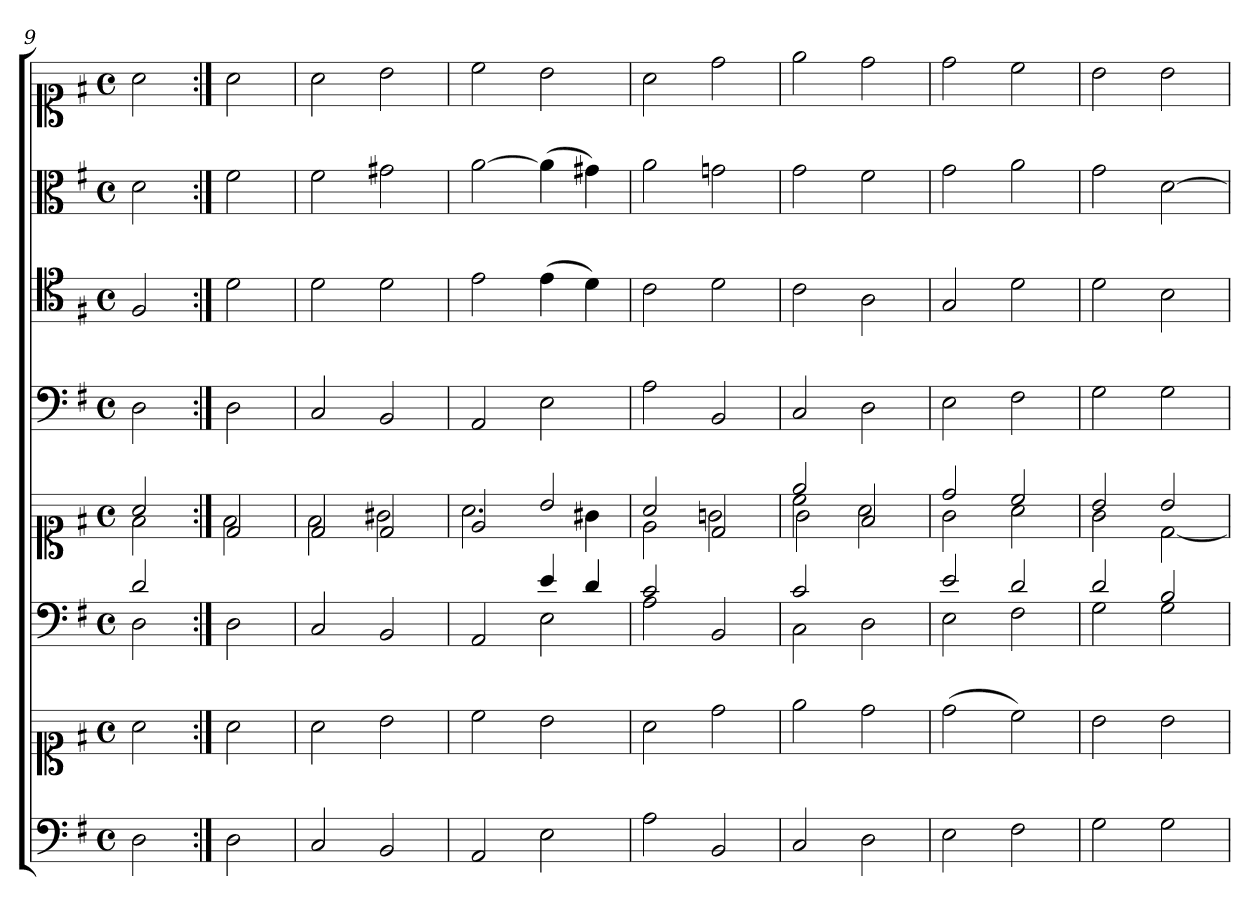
**kern	**kern	**kern	**kern	**kern	**kern	**kern	**kern
*part6	*part6	*part5	*part5	*part4	*part3	*part2	*part1
*staff8	*staff7	*staff6	*staff5	*staff4	*staff3	*staff2	*staff1
*clefF4	*clefC1	*clefF4	*clefC1	*clefF4	*clefC4	*clefC3	*clefC1
*k[f#]	*k[f#]	*k[f#]	*k[f#]	*k[f#]	*k[f#]	*k[f#]	*k[f#]
*G:	*G:	*G:	*G:	*G:	*G:	*G:	*G:
*M4/4	*M4/4	*M4/4	*M4/4	*M4/4	*M4/4	*M4/4	*M4/4
*met(c)	*met(c)	*met(c)	*met(c)	*met(c)	*met(c)	*met(c)	*met(c)
=9	=9	=9	=9	=9	=9	=9	=9
*	*	*^	*^	*	*	*	*
2D	2a	2d	2D	2a	2f#	2D	2F#	2d	2a
*	*	*v	*v	*	*	*	*	*	*
=10:|!	=10:|!	=10:|!	=10:|!	=10:|!	=10:|!	=10:|!	=10:|!	=10:|!
2D	2a	2D	2d	2f#	2D	2d	2f#	2a
=11	=11	=11	=11	=11	=11	=11	=11	=11
2C	2a	2C	2d	2f#	2C	2d	2f#	2a
2BB	2b	2BB	2d	2g#X	2BB	2d	2g#X	2b
=12	=12	=12	=12	=12	=12	=12	=12	=12
*	*	*^	*	*	*	*	*	*
2AA	2cc	2ryy	2AA	2e	2.a	2AA	2e	[2a	2cc
2E	2b	4e	2E	2b	.	2E	(4e	(4a]	2b
.	.	4d	.	.	4g#X	.	4d)	4g#X)	.
=13	=13	=13	=13	=13	=13	=13	=13	=13	=13
2A	2a	2c	2A	2a	2e	2A	2c	2a	2a
2BB	2dd	2ryy	2BB	2d	2gn	2BB	2d	2gn	2dd
=14	=14	=14	=14	=14	=14	=14	=14	=14	=14
*	*	*	*	*	*^	*	*	*	*
2C	2ee	2c	2C	2ee	2cc	2g\	2C	2c	2g	2ee
2D	2dd	2ryy	2D	2f#	2a	2ryy	2D	2A	2f#	2dd
*	*	*	*	*	*v	*v	*	*	*	*
=15	=15	=15	=15	=15	=15	=15	=15	=15	=15
2E	(2dd	2e	2E	2dd	2g	2E	2G	2g	2dd
2F#	2cc)	2d	2F#	2cc	2a	2F#	2d	2a	2cc
=16	=16	=16	=16	=16	=16	=16	=16	=16	=16
2G	2b	2d	2G	2b	2g	2G	2d	2g	2b
2G	2b	2B	2G	2b	[2d	2G	2B	[2d	2b
*	*	*v	*v	*	*	*	*	*	*
*	*	*	*v	*v	*	*	*	*
=	=	=	=	=	=	=	=
*-	*-	*-	*-	*-	*-	*-	*-
